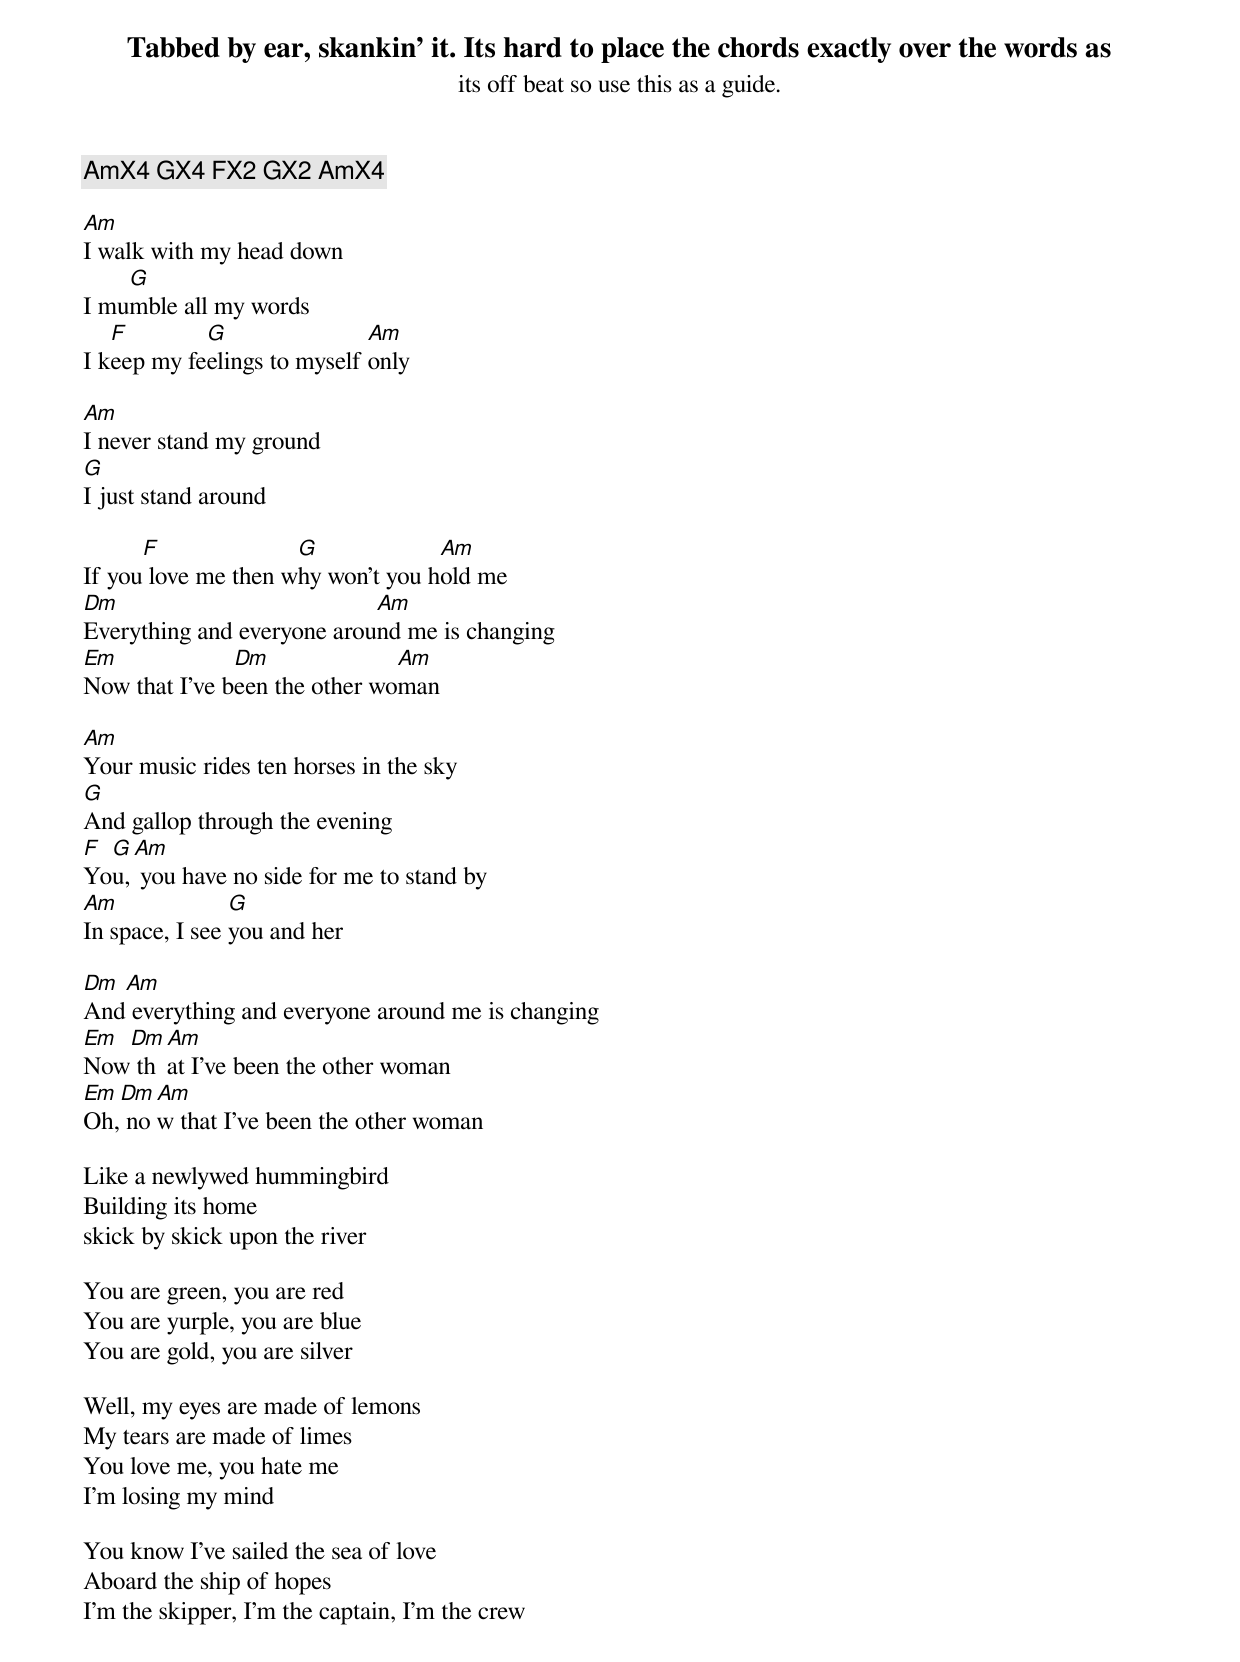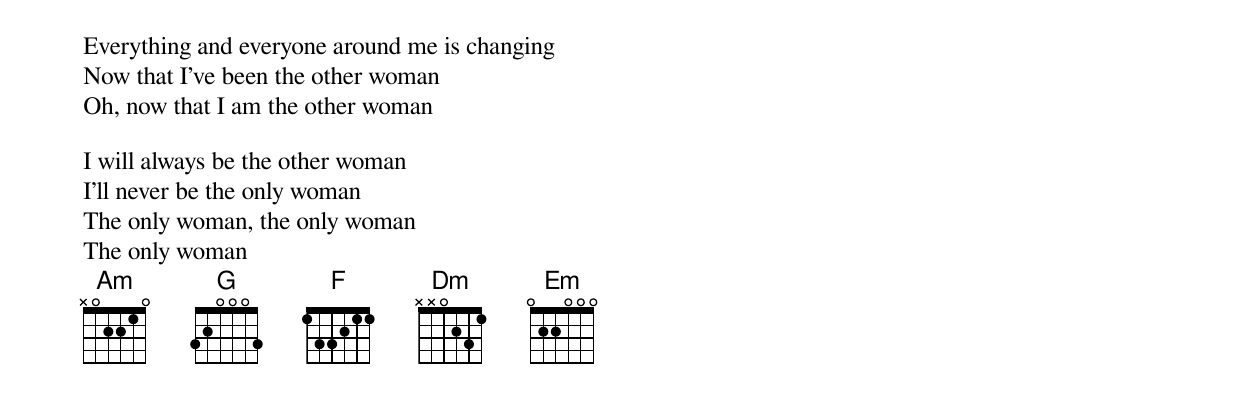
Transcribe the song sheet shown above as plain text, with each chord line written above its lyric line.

Tabbed by ear, skankin' it. Its hard to place the chords exactly over the words as
its off beat so use this as a guide.
AmX4 GX4 FX2 GX2 AmX4

Am
I walk with my head down
    G
I mumble all my words
   F        G                Am
I keep my feelings to myself only

Am
I never stand my ground
G
I just stand around

      F              G             Am
If you love me then why won't you hold me
Dm                          Am
Everything and everyone around me is changing
Em             Dm              Am
Now that I've been the other woman

Am
Your music rides ten horses in the sky
G
And gallop through the evening
F G Am
You, you have no side for me to stand by
Am              G
In space, I see you and her

Dm Am
And everything and everyone around me is changing
Em Dm Am
Now that I've been the other woman
Em Dm Am
Oh, now that I've been the other woman

Like a newlywed hummingbird
Building its home
skick by skick upon the river

You are green, you are red
You are yurple, you are blue
You are gold, you are silver

Well, my eyes are made of lemons
My tears are made of limes
You love me, you hate me
I'm losing my mind

You know I've sailed the sea of love
Aboard the ship of hopes
I'm the skipper, I'm the captain, I'm the crew

Everything and everyone around me is changing
Now that I've been the other woman
Oh, now that I am the other woman

I will always be the other woman
I'll never be the only woman
The only woman, the only woman
The only woman
